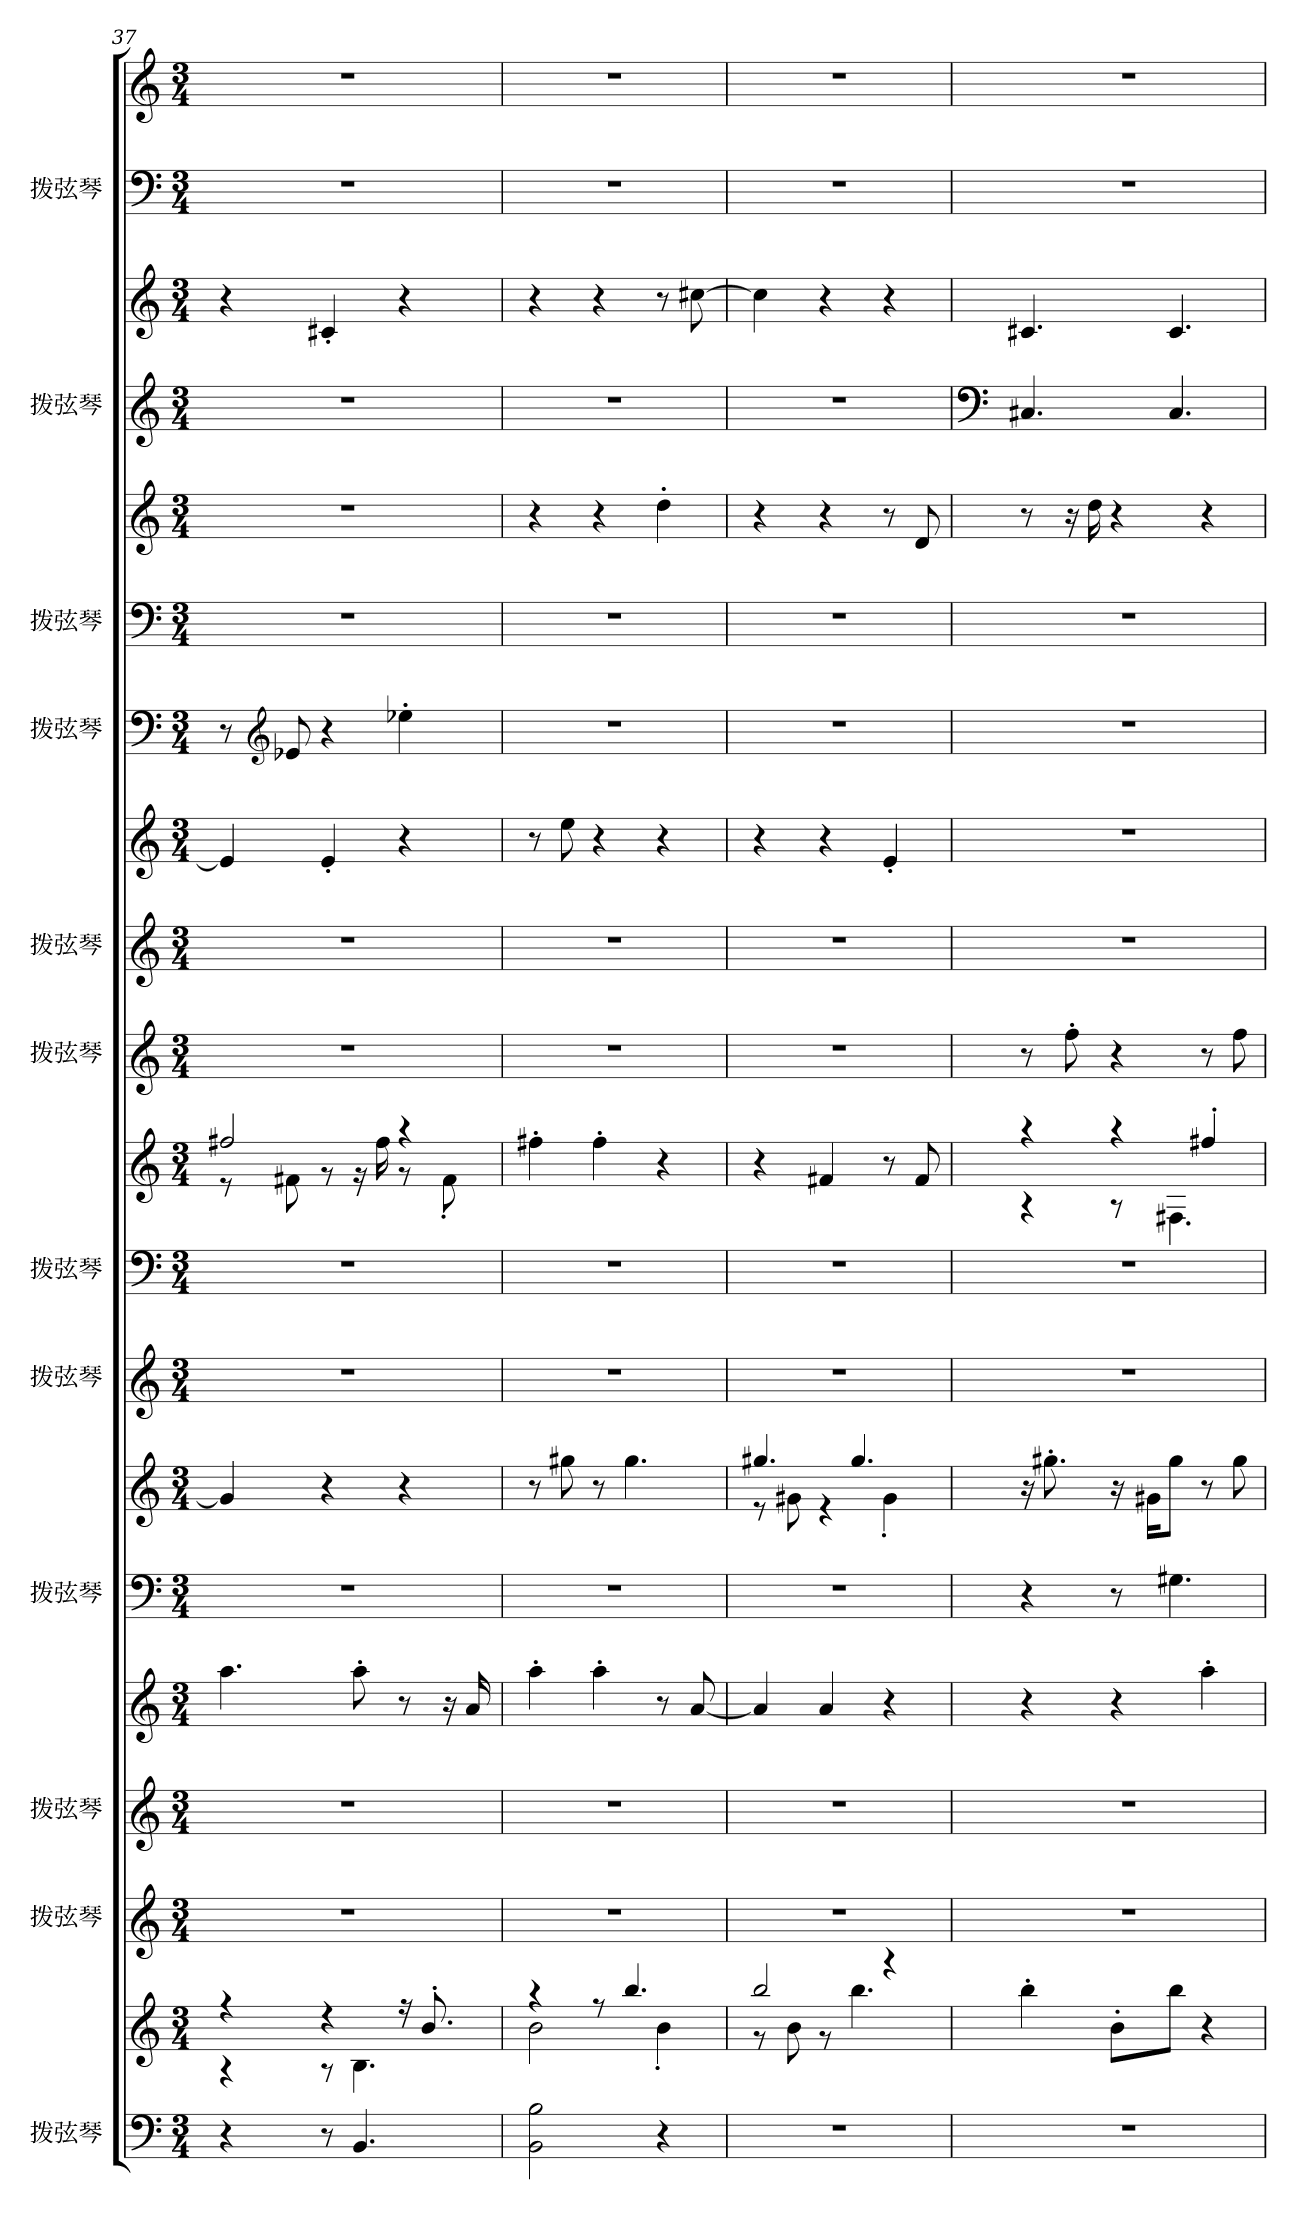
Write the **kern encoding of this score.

**kern	**kern	**kern	**kern	**kern	**kern	**kern	**kern	**kern	**kern	**kern	**kern	**kern	**kern	**kern	**kern	**kern	**kern	**kern	**kern
*part12	*part12	*part11	*part10	*part10	*part9	*part9	*part8	*part7	*part7	*part6	*part5	*part5	*part4	*part3	*part3	*part2	*part2	*part1	*part1
*staff20	*staff19	*staff18	*staff17	*staff16	*staff15	*staff14	*staff13	*staff12	*staff11	*staff10	*staff9	*staff8	*staff7	*staff6	*staff5	*staff4	*staff3	*staff2	*staff1
*I"拨弦琴	*	*I"拨弦琴	*I"拨弦琴	*	*I"拨弦琴	*	*I"拨弦琴	*I"拨弦琴	*	*I"拨弦琴	*I"拨弦琴	*	*I"拨弦琴	*I"拨弦琴	*	*I"拨弦琴	*	*I"拨弦琴	*
*clefF4	*clefG2	*clefG2	*clefG2	*clefG2	*clefF4	*clefG2	*clefG2	*clefF4	*clefG2	*clefG2	*clefG2	*clefG2	*clefF4	*clefF4	*clefG2	*clefG2	*clefG2	*clefF4	*clefG2
*k[]	*k[]	*k[]	*k[]	*k[]	*k[]	*k[]	*k[]	*k[]	*k[]	*k[]	*k[]	*k[]	*k[]	*k[]	*k[]	*k[]	*k[]	*k[]	*k[]
*M3/4	*M3/4	*M3/4	*M3/4	*M3/4	*M3/4	*M3/4	*M3/4	*M3/4	*M3/4	*M3/4	*M3/4	*M3/4	*M3/4	*M3/4	*M3/4	*M3/4	*M3/4	*M3/4	*M3/4
=37	=37	=37	=37	=37	=37	=37	=37	=37	=37	=37	=37	=37	=37	=37	=37	=37	=37	=37	=37
*	*^	*	*	*	*	*	*	*	*^	*	*	*	*	*	*	*	*	*	*
4r	4r	4r	2.r	2.r	4.aa\	2.r	4g#/]	2.r	2.r	2ff#X/	8r	2.r	2.r	4e/]	8r	2.r	2.r	2.r	4r	2.r	2.r
*	*	*	*	*	*	*	*	*	*	*	*	*	*	*	*clefG2	*	*	*	*	*	*
.	.	.	.	.	.	.	.	.	.	.	8f#X\	.	.	.	8e-X/	.	.	.	.	.	.
8r	4r	8r	.	.	.	.	4r	.	.	.	8r	.	.	4e'/	4r	.	.	.	4c#X'/	.	.
4.BB/	.	4.B\	.	.	8aa'\	.	.	.	.	.	16r	.	.	.	.	.	.	.	.	.	.
.	.	.	.	.	.	.	.	.	.	.	16ff#\	.	.	.	.	.	.	.	.	.	.
.	16r	.	.	.	8r	.	4r	.	.	4r	8r	.	.	4r	4ee-X'\	.	.	.	4r	.	.
.	8.b'/	.	.	.	.	.	.	.	.	.	.	.	.	.	.	.	.	.	.	.	.
.	.	.	.	.	16r	.	.	.	.	.	8f#'\	.	.	.	.	.	.	.	.	.	.
.	.	.	.	.	16a/	.	.	.	.	.	.	.	.	.	.	.	.	.	.	.	.
*	*	*	*	*	*	*	*	*	*	*v	*v	*	*	*	*	*	*	*	*	*	*
=38	=38	=38	=38	=38	=38	=38	=38	=38	=38	=38	=38	=38	=38	=38	=38	=38	=38	=38	=38	=38
2BB\ 2B\	4r	2b\	2.r	2.r	4aa'\	2.r	8r	2.r	2.r	4ff#X'\	2.r	2.r	8r	2.r	2.r	4r	2.r	4r	2.r	2.r
.	.	.	.	.	.	.	8gg#X\	.	.	.	.	.	8ee\	.	.	.	.	.	.	.
.	8r	.	.	.	4aa'\	.	8r	.	.	4ff#'\	.	.	4r	.	.	4r	.	4r	.	.
.	4.bb/	.	.	.	.	.	4.gg#\	.	.	.	.	.	.	.	.	.	.	.	.	.
4r	.	4b'\	.	.	8r	.	.	.	.	4r	.	.	4r	.	.	4dd'\	.	8r	.	.
.	.	.	.	.	[8a/	.	.	.	.	.	.	.	.	.	.	.	.	[8cc#X\	.	.
=39	=39	=39	=39	=39	=39	=39	=39	=39	=39	=39	=39	=39	=39	=39	=39	=39	=39	=39	=39	=39
*	*	*	*	*	*	*	*^	*	*	*	*	*	*	*	*	*	*	*	*	*
2.r	2bb/	8r	2.r	2.r	4a/]	2.r	4.gg#X/	8r	2.r	2.r	4r	2.r	2.r	4r	2.r	2.r	4r	2.r	4cc#\]	2.r	2.r
.	.	8b\	.	.	.	.	.	8g#X\	.	.	.	.	.	.	.	.	.	.	.	.	.
.	.	8r	.	.	4a/	.	.	4r	.	.	4f#X/	.	.	4r	.	.	4r	.	4r	.	.
.	.	4.bb\	.	.	.	.	4.gg#/	.	.	.	.	.	.	.	.	.	.	.	.	.	.
.	4r	.	.	.	4r	.	.	4g#'\	.	.	8r	.	.	4e'/	.	.	8r	.	4r	.	.
.	.	.	.	.	.	.	.	.	.	.	8f#/	.	.	.	.	.	8d/	.	.	.	.
*	*v	*v	*	*	*	*	*v	*v	*	*	*	*	*	*	*	*	*	*	*	*	*
!!LO:PB:g=z
=40	=40	=40	=40	=40	=40	=40	=40	=40	=40	=40	=40	=40	=40	=40	=40	=40	=40	=40	=40
*	*	*	*	*	*	*	*	*	*	*	*	*	*	*	*	*clefF4	*	*	*
*	*	*	*	*	*	*	*	*	*^	*	*	*	*	*	*	*	*	*	*
2.r	4bb'\	2.r	2.r	4r	4r	16r	2.r	2.r	4r	4r	8r	2.r	2.r	2.r	2.r	8r	4.C#X/	4.c#X/	2.r	2.r
.	.	.	.	.	.	8.gg#X'\	.	.	.	.	.	.	.	.	.	.	.	.	.	.
.	.	.	.	.	.	.	.	.	.	.	8ff'\	.	.	.	.	16r	.	.	.	.
.	.	.	.	.	.	.	.	.	.	.	.	.	.	.	.	16dd\	.	.	.	.
.	8b'\L	.	.	4r	8r	16r	.	.	4r	8r	4r	.	.	.	.	4r	.	.	.	.
.	.	.	.	.	.	16g#X\KL	.	.	.	.	.	.	.	.	.	.	.	.	.	.
.	8bb\J	.	.	.	4.G#X\	8gg#\J	.	.	.	4.F#X\	.	.	.	.	.	.	4.C#/	4.c#/	.	.
.	4r	.	.	4aa'\	.	8r	.	.	4ff#X'/	.	8r	.	.	.	.	4r	.	.	.	.
.	.	.	.	.	.	8gg#\	.	.	.	.	8ff\	.	.	.	.	.	.	.	.	.
*	*	*	*	*	*	*	*	*	*v	*v	*	*	*	*	*	*	*	*	*	*
=	=	=	=	=	=	=	=	=	=	=	=	=	=	=	=	=	=	=	=
*-	*-	*-	*-	*-	*-	*-	*-	*-	*-	*-	*-	*-	*-	*-	*-	*-	*-	*-	*-
